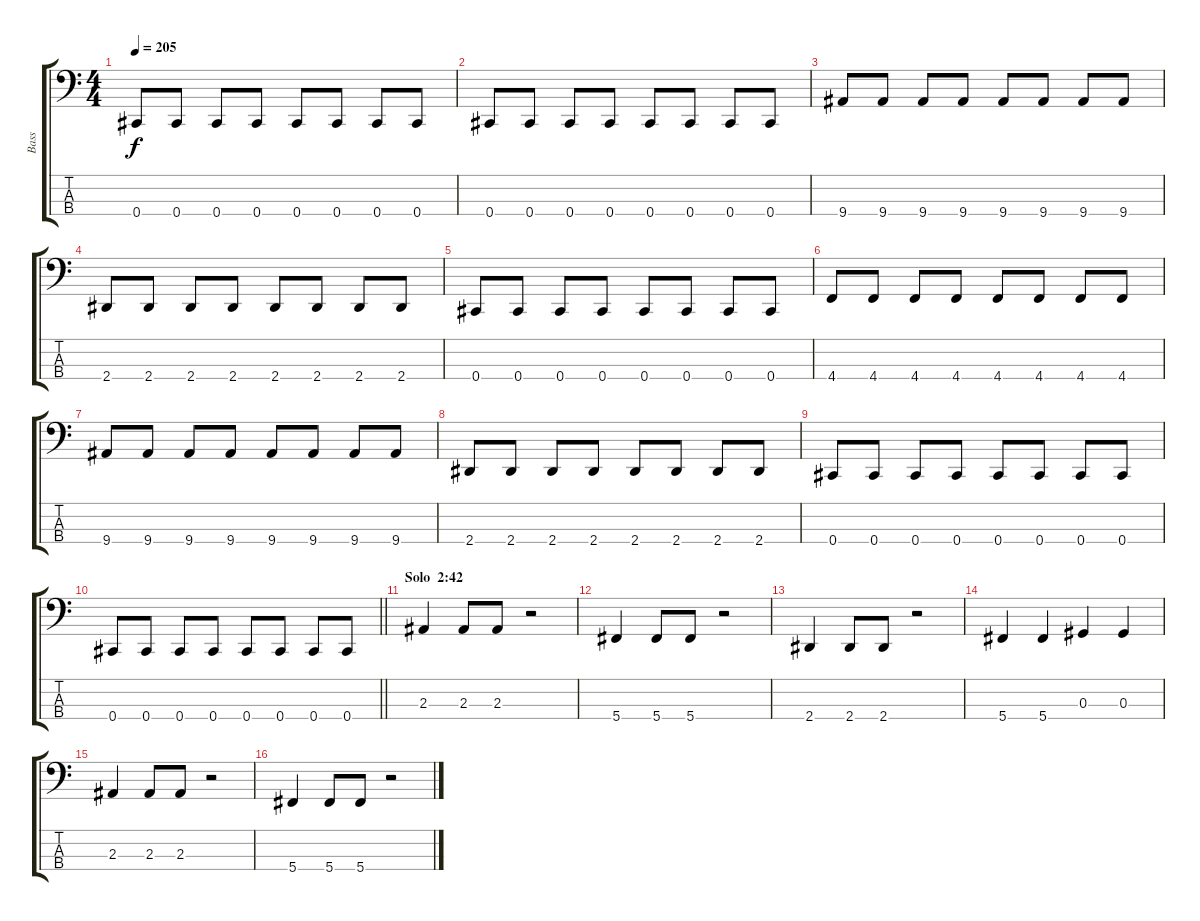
\track ("Bass" "Bass") {instrument electricbasspick}
\staff {score tabs}
\tuning (Gb2 Db2 Ab1 Db1) {hide}
\ts (4 4)
\tempo 205
\clef f4
\ks c
0.4.8{dy f} 0.4.8 0.4.8 0.4.8 0.4.8 0.4.8 0.4.8 0.4.8 |
0.4.8 0.4.8 0.4.8 0.4.8 0.4.8 0.4.8 0.4.8 0.4.8 |
9.4.8 9.4.8 9.4.8 9.4.8 9.4.8 9.4.8 9.4.8 9.4.8 |
2.4.8 2.4.8 2.4.8 2.4.8 2.4.8 2.4.8 2.4.8 2.4.8 |
0.4.8 0.4.8 0.4.8 0.4.8 0.4.8 0.4.8 0.4.8 0.4.8 |
4.4.8 4.4.8 4.4.8 4.4.8 4.4.8 4.4.8 4.4.8 4.4.8 |
9.4.8 9.4.8 9.4.8 9.4.8 9.4.8 9.4.8 9.4.8 9.4.8 |
2.4.8 2.4.8 2.4.8 2.4.8 2.4.8 2.4.8 2.4.8 2.4.8 |
0.4.8 0.4.8 0.4.8 0.4.8 0.4.8 0.4.8 0.4.8 0.4.8 |
\barLineRight lightlight
0.4.8 0.4.8 0.4.8 0.4.8 0.4.8 0.4.8 0.4.8 0.4.8 |
\section ("" "Solo  2:42")
2.3.4 2.3.8 2.3.8 r.2 |
5.4.4 5.4.8 5.4.8 r.2 |
2.4.4 2.4.8 2.4.8 r.2 |
5.4.4 5.4.4 0.3.4 0.3.4 |
2.3.4 2.3.8 2.3.8 r.2 |
5.4.4 5.4.8 5.4.8 r.2
